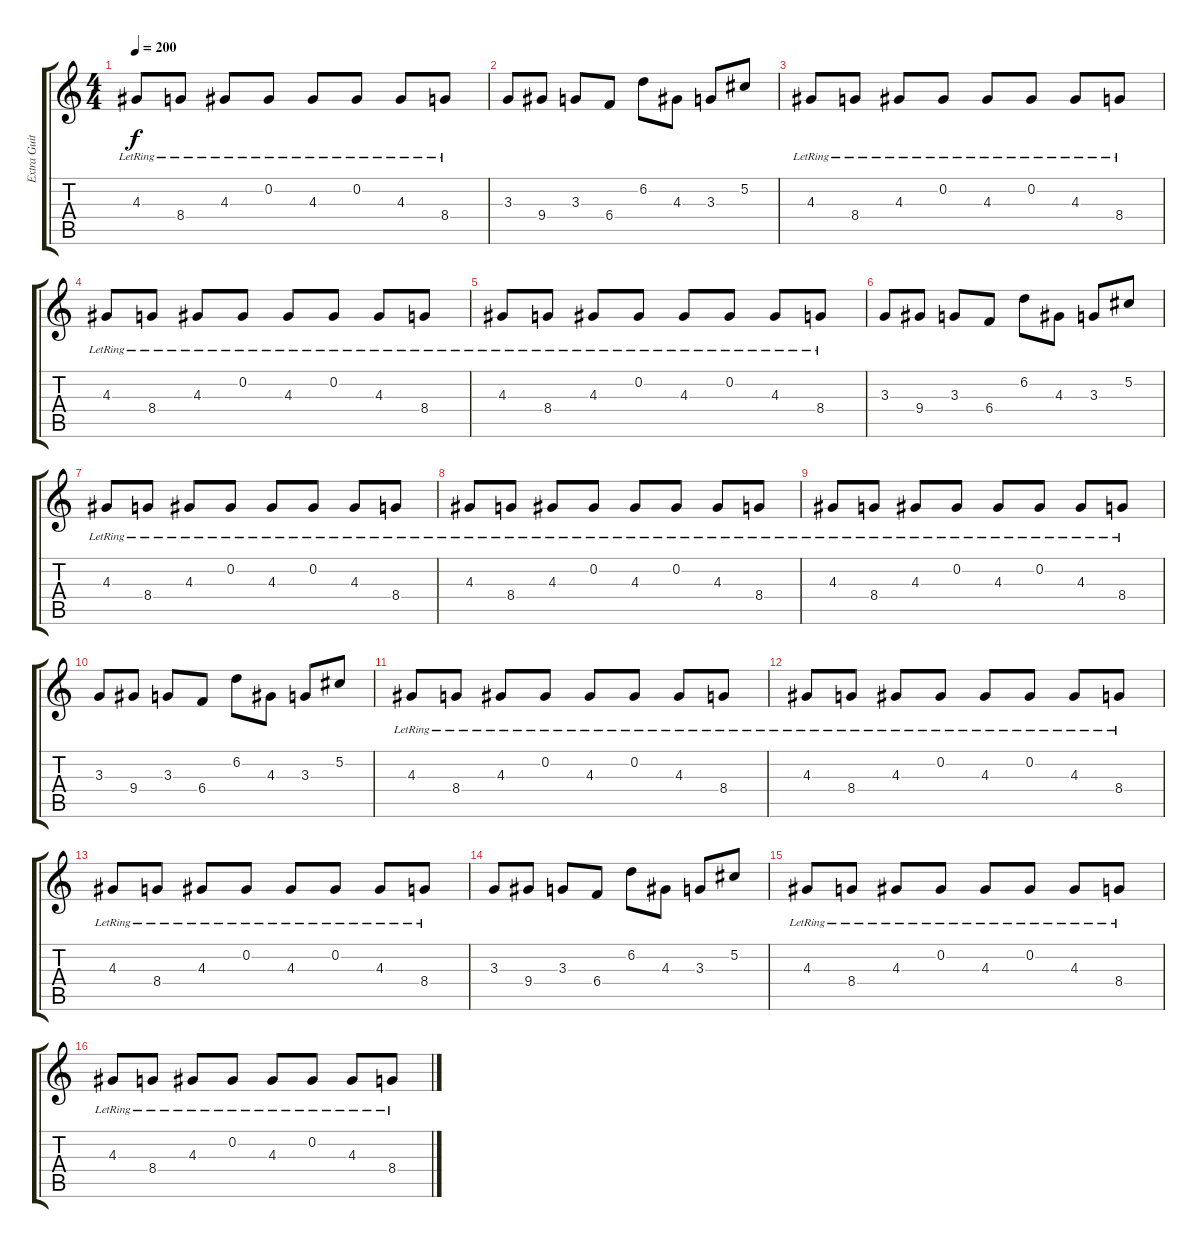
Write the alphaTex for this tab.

\track ("Extra Guitar (Outro)" "Extra Guit") {instrument distortionguitar}
\staff {score tabs}
\tuning (Db4 Ab3 E3 B2 Gb2 B1) {hide}
\ts (4 4)
\tempo 200
\clef g2
\ks c
4.3{lr}.8{dy f} 8.4{lr}.8 4.3{lr}.8 0.2{lr}.8 4.3{lr}.8 0.2{lr}.8 4.3{lr}.8 8.4{lr}.8 |
3.3.8 9.4.8 3.3.8 6.4.8 6.2.8 4.3.8 3.3.8 5.2.8 |
4.3{lr}.8 8.4{lr}.8 4.3{lr}.8 0.2{lr}.8 4.3{lr}.8 0.2{lr}.8 4.3{lr}.8 8.4{lr}.8 |
4.3{lr}.8 8.4{lr}.8 4.3{lr}.8 0.2{lr}.8 4.3{lr}.8 0.2{lr}.8 4.3{lr}.8 8.4{lr}.8 |
4.3{lr}.8 8.4{lr}.8 4.3{lr}.8 0.2{lr}.8 4.3{lr}.8 0.2{lr}.8 4.3{lr}.8 8.4{lr}.8 |
3.3.8 9.4.8 3.3.8 6.4.8 6.2.8 4.3.8 3.3.8 5.2.8 |
4.3{lr}.8 8.4{lr}.8 4.3{lr}.8 0.2{lr}.8 4.3{lr}.8 0.2{lr}.8 4.3{lr}.8 8.4{lr}.8 |
4.3{lr}.8 8.4{lr}.8 4.3{lr}.8 0.2{lr}.8 4.3{lr}.8 0.2{lr}.8 4.3{lr}.8 8.4{lr}.8 |
4.3{lr}.8 8.4{lr}.8 4.3{lr}.8 0.2{lr}.8 4.3{lr}.8 0.2{lr}.8 4.3{lr}.8 8.4{lr}.8 |
3.3.8 9.4.8 3.3.8 6.4.8 6.2.8 4.3.8 3.3.8 5.2.8 |
4.3{lr}.8 8.4{lr}.8 4.3{lr}.8 0.2{lr}.8 4.3{lr}.8 0.2{lr}.8 4.3{lr}.8 8.4{lr}.8 |
4.3{lr}.8 8.4{lr}.8 4.3{lr}.8 0.2{lr}.8 4.3{lr}.8 0.2{lr}.8 4.3{lr}.8 8.4{lr}.8 |
4.3{lr}.8 8.4{lr}.8 4.3{lr}.8 0.2{lr}.8 4.3{lr}.8 0.2{lr}.8 4.3{lr}.8 8.4{lr}.8 |
3.3.8 9.4.8 3.3.8 6.4.8 6.2.8 4.3.8 3.3.8 5.2.8 |
4.3{lr}.8{volume 6} 8.4{lr}.8 4.3{lr}.8 0.2{lr}.8 4.3{lr}.8 0.2{lr}.8 4.3{lr}.8 8.4{lr}.8 |
4.3{lr}.8 8.4{lr}.8 4.3{lr}.8 0.2{lr}.8 4.3{lr}.8 0.2{lr}.8 4.3{lr}.8 8.4{lr}.8
